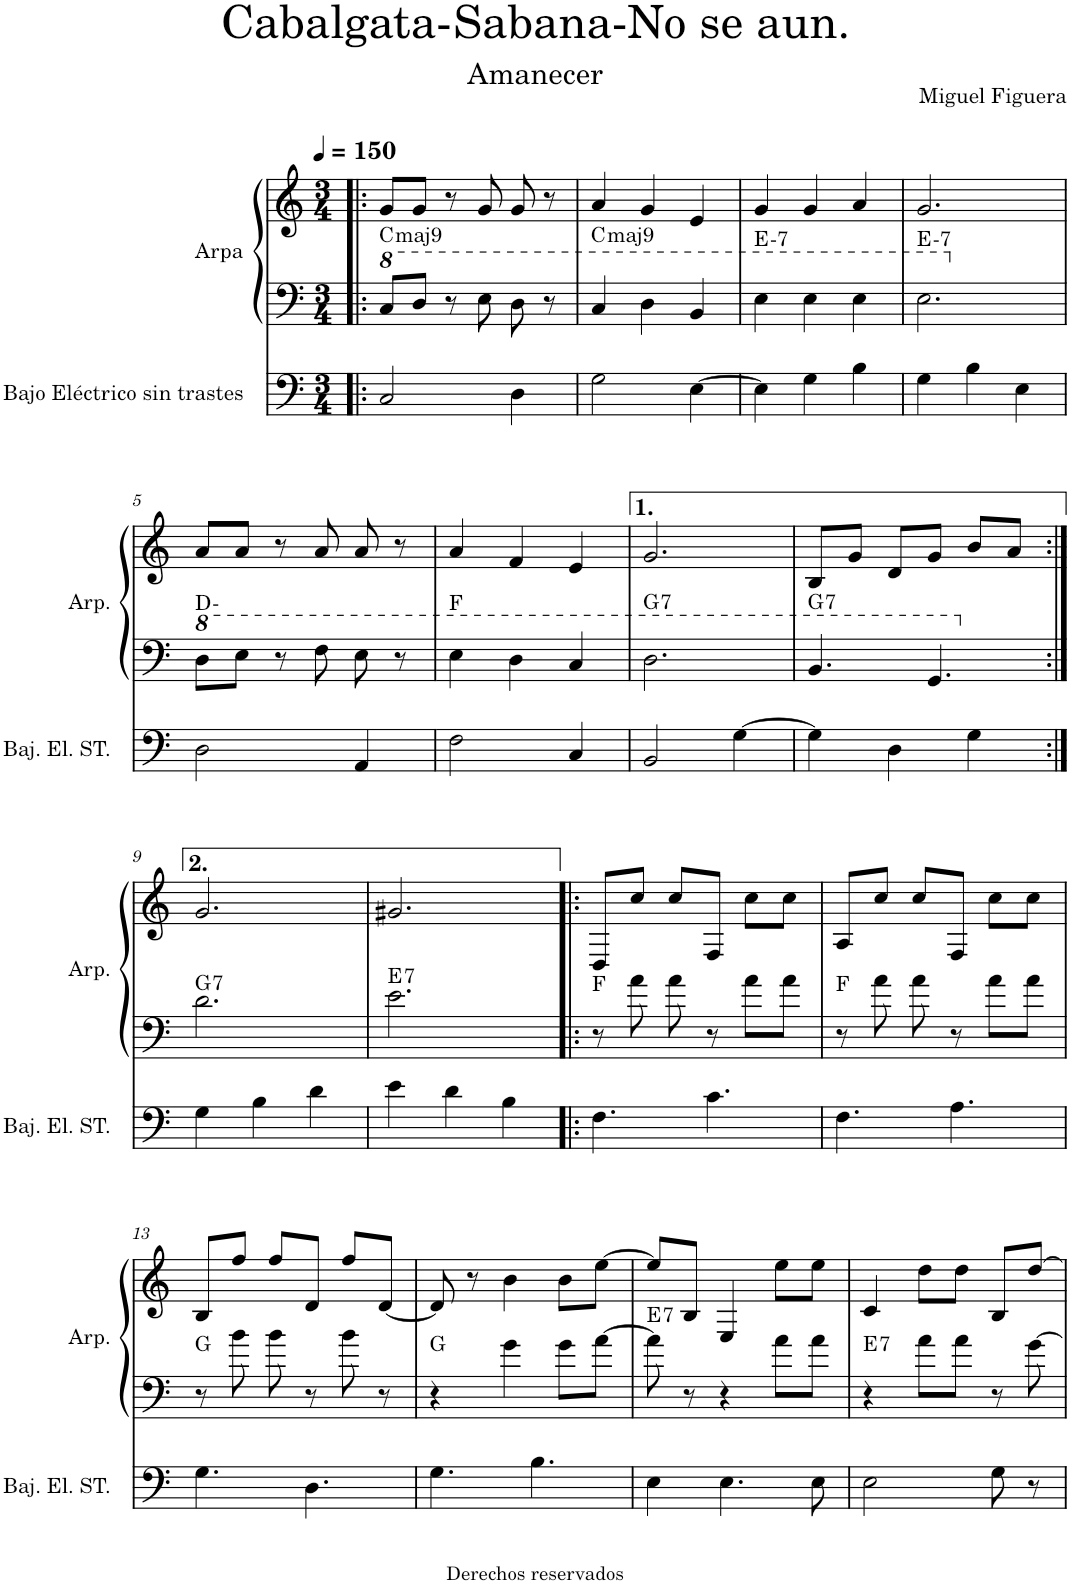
**kern	**kern	**kern	**harte
*part2	*part1	*part1	*part1
*staff3	*staff2	*staff1	*
*I"Bajo Eléctrico sin trastes	*I"Arpa	*	*
*I'Baj. El. ST.	*I'Arp.	*	*
*clefF4	*clefF4	*clefG2	*
*Trd7c12	*	*	*
*k[]	*k[]	*k[]	*
*M3/4	*M3/4	*M3/4	*
*	*8va	*	*
=1!|:	=1!|:	=1!|:	=1!|:
!	!	!	!LO:H:kt=maj9
2C/	8c/L	8g/L	C:maj9
.	8d/J	8g/J	.
.	8r	8r	.
.	8e\	8g/	.
4D\	8d\	8g/	.
.	8r	8r	.
=2	=2	=2	=2
!	!	!	!LO:H:kt=maj9
2G\	4c/	4a/	C:maj9
.	4d\	4g/	.
[4E\	4B/	4e/	.
=3	=3	=3	=3
!	!	!	!LO:H:kt=7
4E\]	4e\	4g/	E:min7
4G\	4e\	4g/	.
4B\	4e\	4a/	.
=4	=4	=4	=4
!	!	!	!LO:H:kt=7
4G\	2.e\	2.g/	E:min7
4B\	.	.	.
4E\	.	.	.
!!LO:LB:g=z
=5	=5	=5	=5
*	*X8va	*	*
*	*8va	*	*
2D\	8d\L	8a/L	D:min
.	8e\J	8a/J	.
.	8r	8r	.
.	8f\	8a/	.
4AA/	8e\	8a/	.
.	8r	8r	.
=6	=6	=6	=6
2F\	4e\	4a/	F:maj
.	4d\	4f/	.
4C/	4c/	4e/	.
=7	=7	=7	=7
!	!	!	!LO:H:kt=7
2BB/	2.d\	2.g/	G:7
[4G\	.	.	.
=8	=8	=8	=8
!	!	!	!LO:H:kt=7
4G\]	4.B/	8B/L	G:7
.	.	8g/J	.
4D\	.	8d/L	.
.	4.G/	8g/J	.
4G\	.	8b/L	.
.	.	8a/J	.
!!LO:LB:g=z
=9:|!	=9:|!	=9:|!	=9:|!
*	*X8va	*	*
!	!	!	!LO:H:kt=7
4G\	2.d\	2.g/	G:7
4B\	.	.	.
4d\	.	.	.
=10	=10	=10	=10
!	!	!	!LO:H:kt=7
4e\	2.e\	2.g#X/	E:7
4d\	.	.	.
4B\	.	.	.
=11!|:	=11!|:	=11!|:	=11!|:
4.F\	8r	8D/L	F:maj
.	8a\	8cc/J	.
.	8a\	8cc/L	.
4.c\	8r	8F/J	.
.	8a\L	8cc\L	.
.	8a\J	8cc\J	.
=12	=12	=12	=12
4.F\	8r	8A/L	F:maj
.	8a\	8cc/J	.
.	8a\	8cc/L	.
4.A\	8r	8F/J	.
.	8a\L	8cc\L	.
.	8a\J	8cc\J	.
!!LO:LB:g=z
=13	=13	=13	=13
4.G\	8r	8B/L	G:maj
.	8b\	8ff/J	.
.	8b\	8ff/L	.
4.D\	8r	8d/J	.
.	8b\	8ff/L	.
.	8r	[8d/J	.
=14	=14	=14	=14
4.G\	4r	8d/]	G:maj
.	.	8r	.
.	4g\	4b\	.
4.B\	.	.	.
.	8g\L	8b\L	.
.	[8a\J	[8ee\J	.
=15	=15	=15	=15
!	!	!	!LO:H:kt=7
4E\	8a\]	8ee/L]	E:7
.	8r	8B/J	.
4.E\	4r	4E/	.
.	8a\L	8ee\L	.
8E\	8a\J	8ee\J	.
=16	=16	=16	=16
!	!	!	!LO:H:kt=7
2E\	4r	4c/	E:7
.	8a\L	8dd\L	.
.	8a\J	8dd\J	.
8G\	8r	8B/L	.
8r	[8gn\	[8dd/J	.
=	=	=	=
*-	*-	*-	*-
